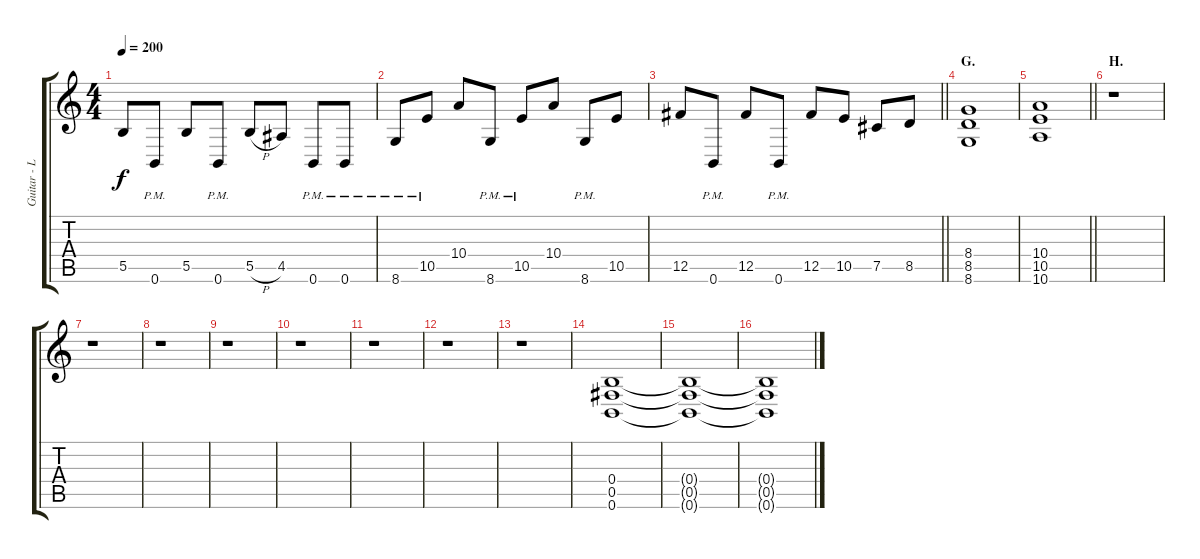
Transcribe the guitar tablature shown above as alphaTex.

\track ("Guitar - Left" "Guitar - L") {instrument distortionguitar}
\staff {score tabs}
\tuning (Db4 Ab3 E3 B2 Gb2 B1) {hide}
\ts (4 4)
\tempo 200
\clef g2
\ks c
5.5.8{dy f} 0.6{pm}.8 5.5.8 0.6{pm}.8 5.5{h}.8 4.5.8 0.6{pm}.8 0.6{pm}.8 |
8.6{pm}.8 10.5{pm}.8 10.4.8 8.6{pm}.8 10.5{pm}.8 10.4.8 8.6{pm}.8 10.5.8 |
\barLineRight lightlight
12.5.8 0.6{pm}.8 12.5.8 0.6{pm}.8 12.5.8 10.5.8 7.5.8 8.5.8 |
\section ("" "G.")
(8.4 8.5 8.6).1 |
\barLineRight lightlight
(10.4 10.5 10.6).1 |
\section ("" "H.")
r.1 |
r.1 |
r.1 |
r.1 |
r.1 |
r.1 |
r.1 |
r.1 |
(0.4 0.5 0.6).1 |
(0.4{t} 0.5{t} 0.6{t}).1 |
(0.4{t} 0.5{t} 0.6{t}).1
